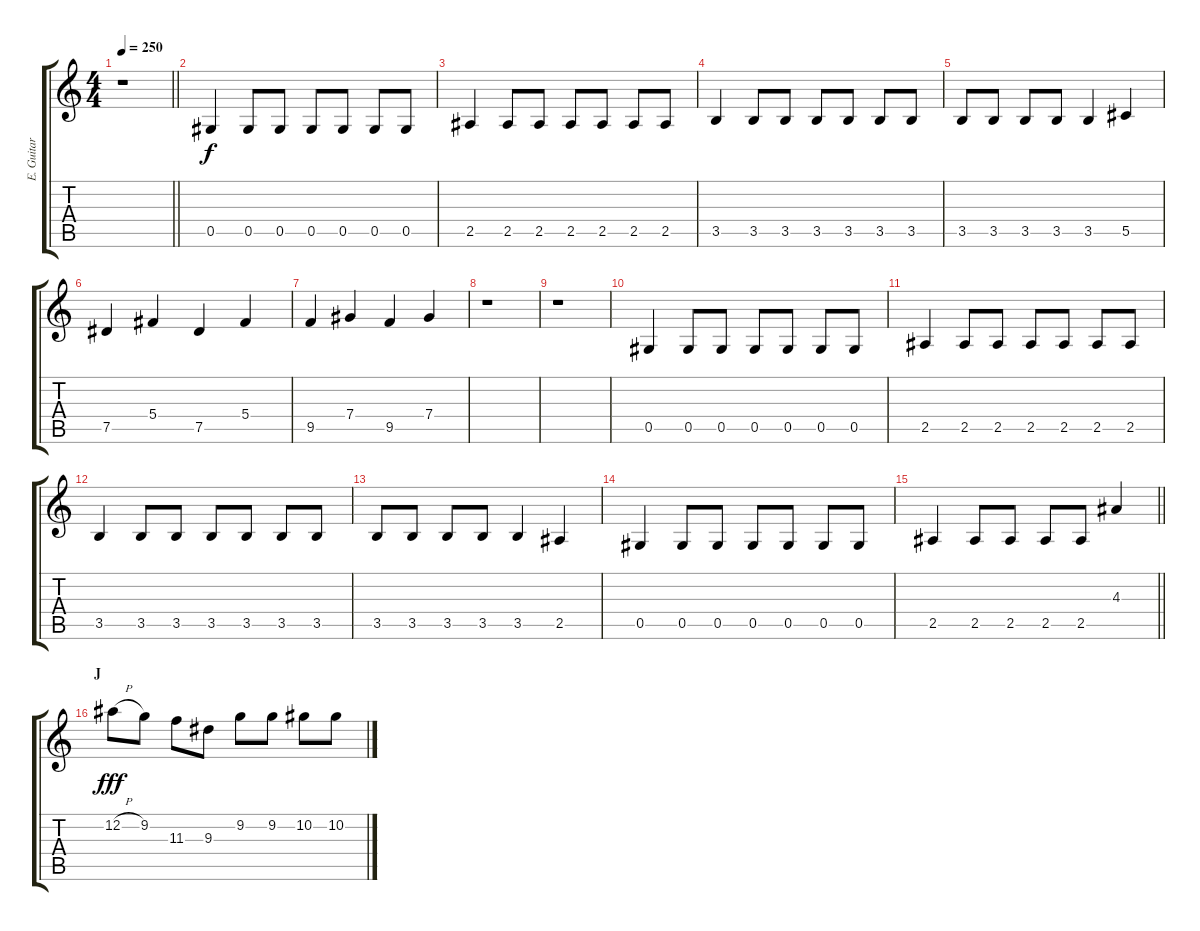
\track ("E. Guitar I" "E. Guitar ") {instrument electricguitarclean}
\staff {score tabs}
\tuning (Eb4 Bb3 Gb3 Db3 Ab2 Eb2) {hide}
\ts (4 4)
\tempo 250
\clef g2
\barLineRight lightlight
\ks c
r.1{dy f} |
0.5.4 0.5.8 0.5.8 0.5.8 0.5.8 0.5.8 0.5.8 |
2.5.4 2.5.8 2.5.8 2.5.8 2.5.8 2.5.8 2.5.8 |
3.5.4 3.5.8 3.5.8 3.5.8 3.5.8 3.5.8 3.5.8 |
3.5.8 3.5.8 3.5.8 3.5.8 3.5.4 5.5.4 |
7.5.4 5.4.4 7.5.4 5.4.4 |
9.5.4 7.4.4 9.5.4 7.4.4 |
r.1 |
r.1 |
0.5.4 0.5.8 0.5.8 0.5.8 0.5.8 0.5.8 0.5.8 |
2.5.4 2.5.8 2.5.8 2.5.8 2.5.8 2.5.8 2.5.8 |
3.5.4 3.5.8 3.5.8 3.5.8 3.5.8 3.5.8 3.5.8 |
3.5.8 3.5.8 3.5.8 3.5.8 3.5.4 2.5.4 |
0.5.4 0.5.8 0.5.8 0.5.8 0.5.8 0.5.8 0.5.8 |
\barLineRight lightlight
2.5.4 2.5.8 2.5.8 2.5.8 2.5.8 4.3.4 |
\section ("" "J")
12.2{h}.8{dy fff} 9.2.8 11.3.8 9.3.8 9.2.8 9.2.8 10.2.8 10.2.8
